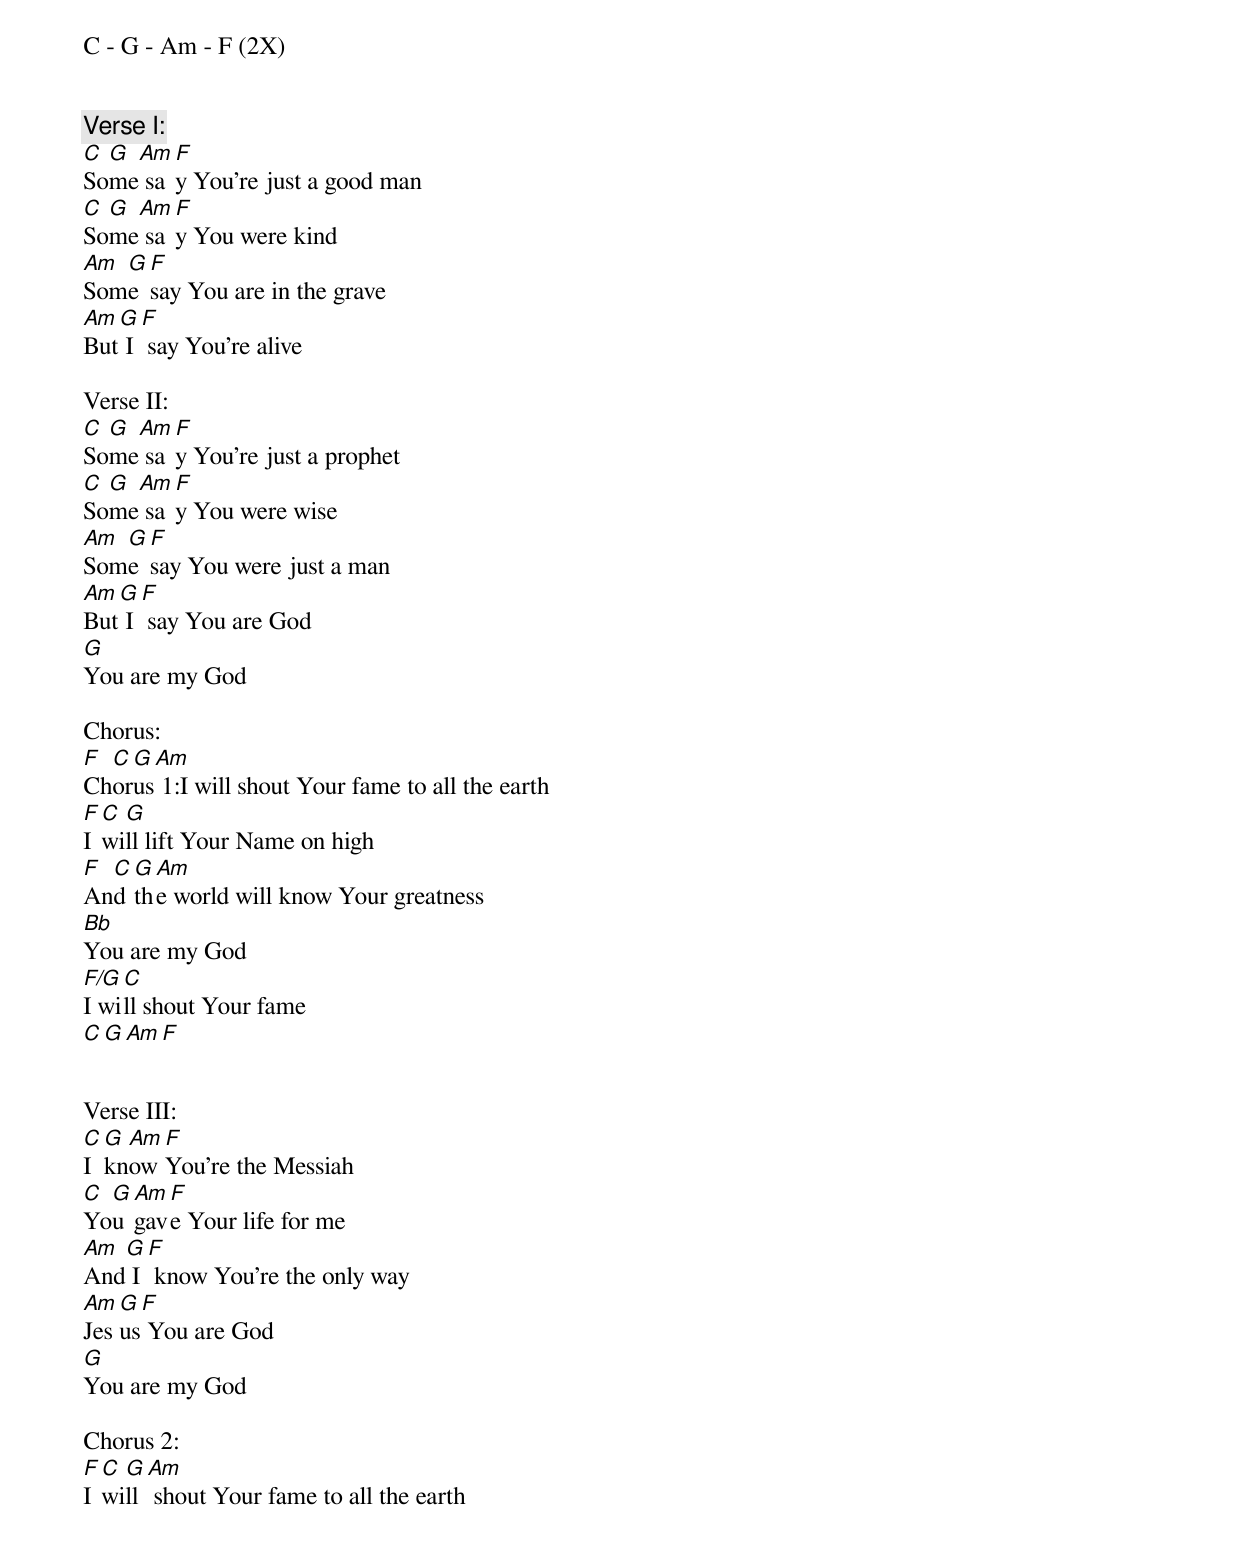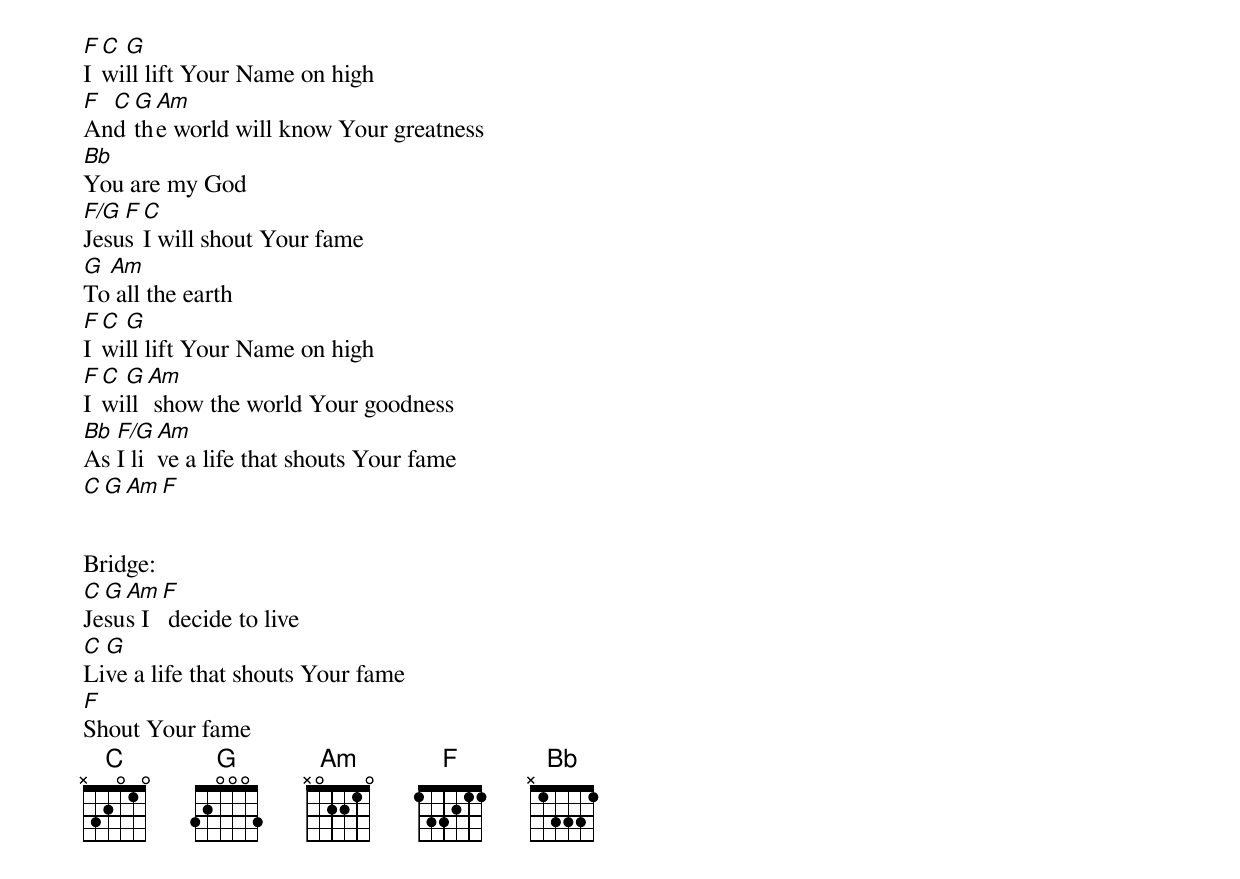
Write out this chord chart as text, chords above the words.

C - G - Am - F (2X)


Verse I:
C G Am F
Some say You're just a good man
C G Am F
Some say You were kind
Am G F
Some say You are in the grave
Am G F
But I say You're alive

Verse II:
C G Am F
Some say You're just a prophet
C G Am F
Some say You were wise
Am G F
Some say You were just a man
Am G F
But I say You are God
G
You are my God

Chorus:
F C G Am
Chorus 1:I will shout Your fame to all the earth
F C G
I will lift Your Name on high
F C G Am
And the world will know Your greatness
Bb
You are my God
F/G C
I will shout Your fame
 C G Am F


Verse III:
C G Am F
I know You're the Messiah
C G Am F
You gave Your life for me
Am G F
And I know You're the only way
Am G F
Jesus You are God
G
You are my God

Chorus 2:
F C G Am
I will shout Your fame to all the earth
F C G
I will lift Your Name on high
F C G Am
And the world will know Your greatness
Bb
You are my God
F/G F C
Jesus I will shout Your fame
G Am
To all the earth
F C G
I will lift Your Name on high
F C G Am
I will show the world Your goodness
Bb F/G Am
As I live a life that shouts Your fame
C G Am F


Bridge:
C G Am F
Jesus I decide to live
C G
Live a life that shouts Your fame
F
Shout Your fame
